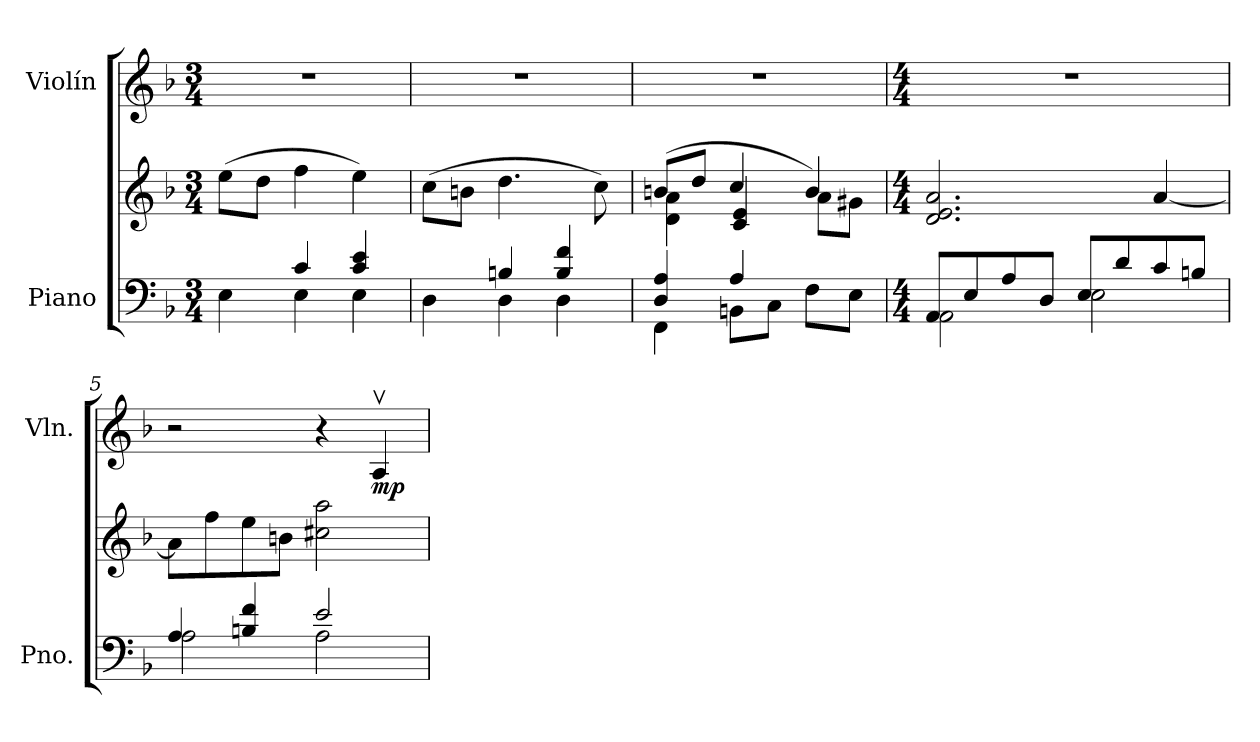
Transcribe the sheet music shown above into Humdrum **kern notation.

**kern	**kern	**kern	**dynam
*part2	*part2	*part1	*part1
*staff3	*staff2	*staff1	*staff1
*I"Piano	*	*I"Violín	*
*I'Pno.	*	*I'Vln.	*
*clefF4	*clefG2	*clefG2	*
*k[b-]	*k[b-]	*k[b-]	*
*M3/4	*M3/4	*M3/4	*
*MM60	*MM60	*MM60	*
=1	=1	=1	=1
*^	*	*	*
4rFyy	4E\	(8ee\L	2.r	.
.	.	8dd\J	.	.
4c/	4E\	4ff\	.	.
4c/ 4e/	4E\	4ee\)	.	.
=2	=2	=2	=2	=2
4rFyy	4D\	(8cc\L	2.r	.
.	.	8bn\J	.	.
4Bn/	4D\	4.dd\	.	.
4B/ 4f/	4D\	.	.	.
.	.	8cc\)	.	.
=3	=3	=3	=3	=3
*	*	*^	*	*
4D/ 4A/	4FF\	(8bn/L	4d\ 4a\	2.r	.
.	.	8dd/J	.	.	.
4A/	8BBn\L	4cc/	4c/ 4e/	.	.
.	8C\J	.	.	.	.
4rFyy	8F\L	4b/)	8a\L	.	.
.	8E\J	.	8g#X\J	.	.
*	*	*v	*v	*	*
!!LO:LB:g=z
=4	=4	=4	=4	=4
*M4/4	*	*M4/4	*M4/4	*
8AA/L	2AA\	2.d/ 2.e/ 2.a/	1r	.
8E/	.	.	.	.
8A/	.	.	.	.
8D/J	.	.	.	.
8E/L	2E\	.	.	.
8d/	.	.	.	.
8c/	.	[4a/	.	.
8Bn/J	.	.	.	.
=5	=5	=5	=5	=5
4A/	2A\	8a\L]	2r	.
.	.	8ff\	.	.
4Bn/ 4f/	.	8ee\	.	.
.	.	8bn\J	.	.
2e/	2A\	2cc#X\ 2aa\	4r	.
!	!	!	!	!LO:DY:b
.	.	.	4Av/	mp
*v	*v	*	*	*
=	=	=	=
*-	*-	*-	*-
